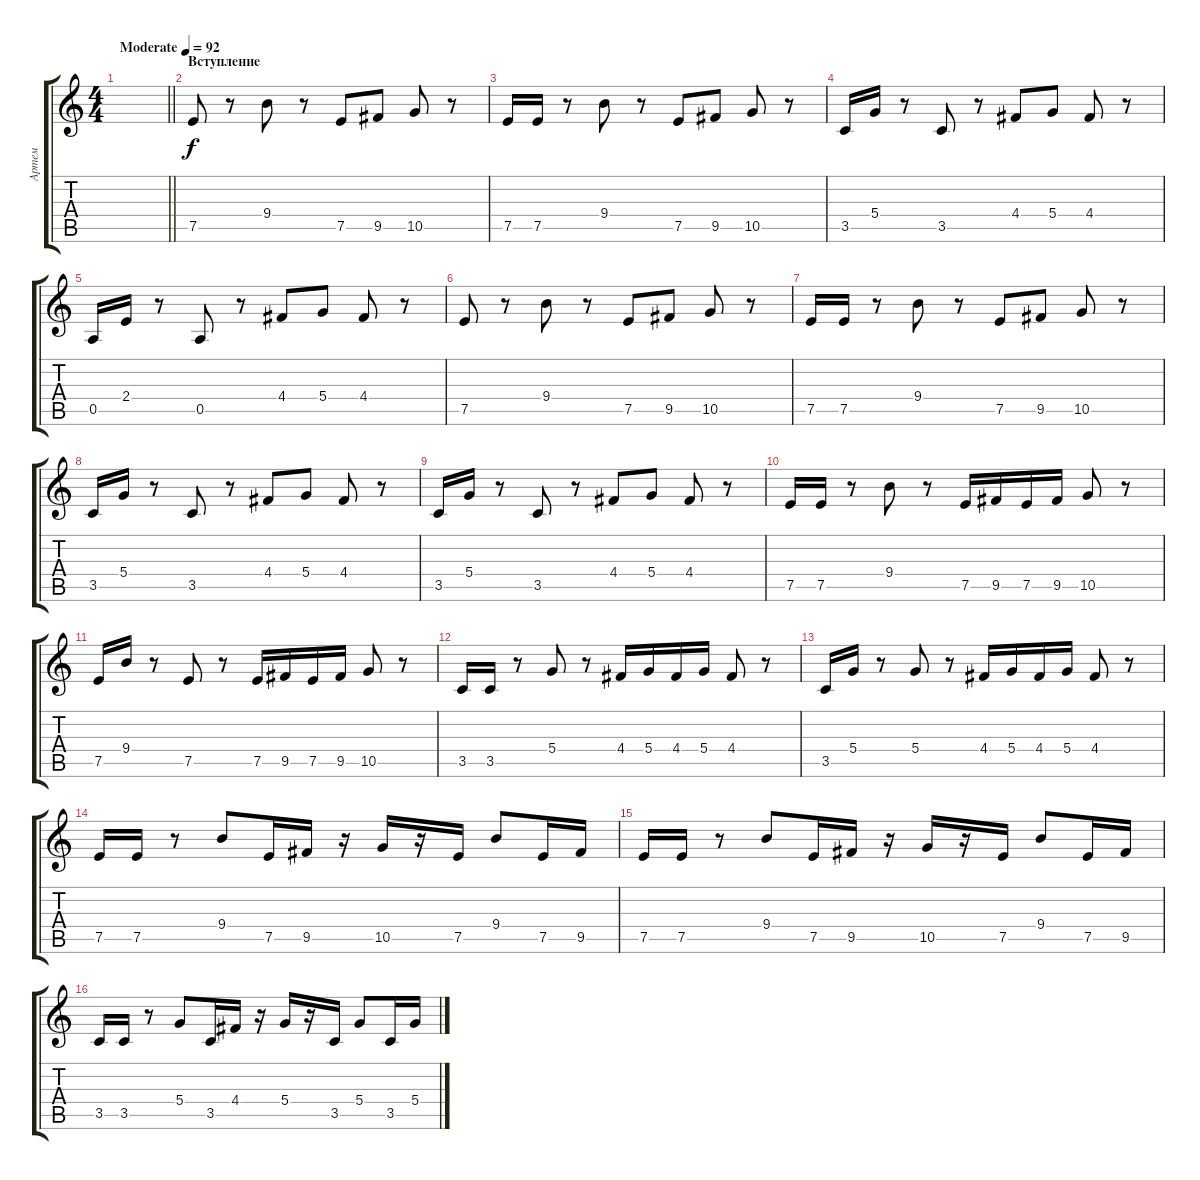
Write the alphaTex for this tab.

\track ("Артем" "Артем") {instrument electricbassfinger}
\staff {score tabs}
\tuning (E4 B3 G3 D3 A2 E2) {hide}
\ts (4 4)
\tempo (92 "Moderate")
\clef g2
\barLineRight lightlight
\ks c
|
\section ("" "Вступление")
7.5.8 r.8 9.4.8 r.8 7.5.8 9.5.8 10.5.8 r.8 |
7.5.16 7.5.16 r.8 9.4.8 r.8 7.5.8 9.5.8 10.5.8 r.8 |
3.5.16 5.4.16 r.8 3.5.8 r.8 4.4.8 5.4.8 4.4.8 r.8 |
0.5.16 2.4.16 r.8 0.5.8 r.8 4.4.8 5.4.8 4.4.8 r.8 |
7.5.8 r.8 9.4.8 r.8 7.5.8 9.5.8 10.5.8 r.8 |
7.5.16 7.5.16 r.8 9.4.8 r.8 7.5.8 9.5.8 10.5.8 r.8 |
3.5.16 5.4.16 r.8 3.5.8 r.8 4.4.8 5.4.8 4.4.8 r.8 |
3.5.16 5.4.16 r.8 3.5.8 r.8 4.4.8 5.4.8 4.4.8 r.8 |
7.5.16 7.5.16 r.8 9.4.8 r.8 7.5.16 9.5.16 7.5.16 9.5.16 10.5.8 r.8 |
7.5.16 9.4.16 r.8 7.5.8 r.8 7.5.16 9.5.16 7.5.16 9.5.16 10.5.8 r.8 |
3.5.16 3.5.16 r.8 5.4.8 r.8 4.4.16 5.4.16 4.4.16 5.4.16 4.4.8 r.8 |
3.5.16 5.4.16 r.8 5.4.8 r.8 4.4.16 5.4.16 4.4.16 5.4.16 4.4.8 r.8 |
7.5.16 7.5.16 r.8 9.4.8 7.5.16 9.5.16 r.16 10.5.16 r.16 7.5.16 9.4.8 7.5.16 9.5.16 |
7.5.16 7.5.16 r.8 9.4.8 7.5.16 9.5.16 r.16 10.5.16 r.16 7.5.16 9.4.8 7.5.16 9.5.16 |
3.5.16 3.5.16 r.8 5.4.8 3.5.16 4.4.16 r.16 5.4.16 r.16 3.5.16 5.4.8 3.5.16 5.4.16
